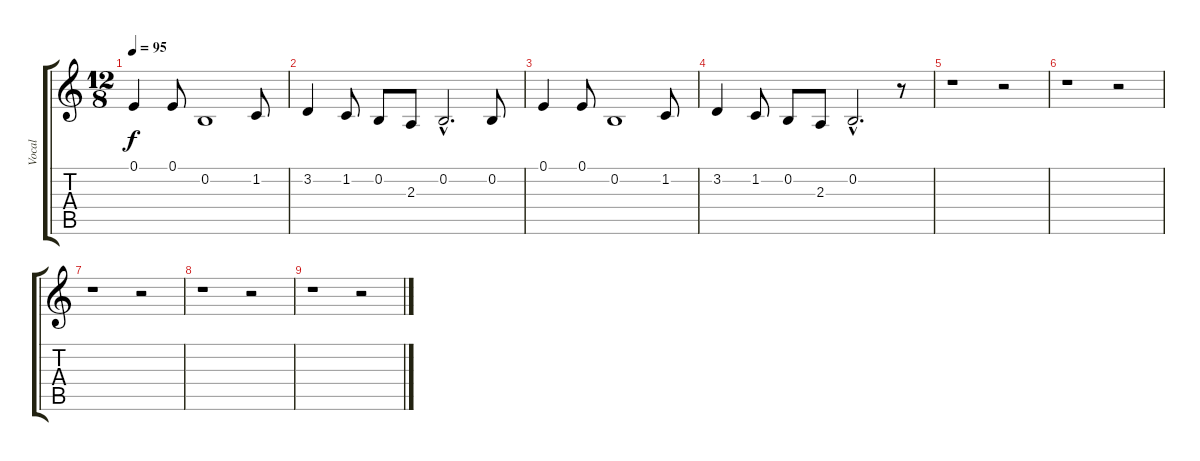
\track ("Vocal" "Vocal") {instrument honkytonkpiano}
\staff {score tabs}
\tuning (E4 B3 G3 D3 A2 E2) {hide}
\ts (12 8)
\tempo 95
\clef g2
\ks c
0.1.4{dy f} 0.1.8 0.2.1 1.2.8 |
3.2.4 1.2.8 0.2.8 2.3.8 0.2{hac}.2{d} 0.2.8 |
0.1.4 0.1.8 0.2.1 1.2.8 |
3.2.4 1.2.8 0.2.8 2.3.8 0.2{hac}.2{d} r.8 |
r.1 r.2 |
r.1 r.2 |
r.1 r.2 |
r.1 r.2 |
r.1 r.2
